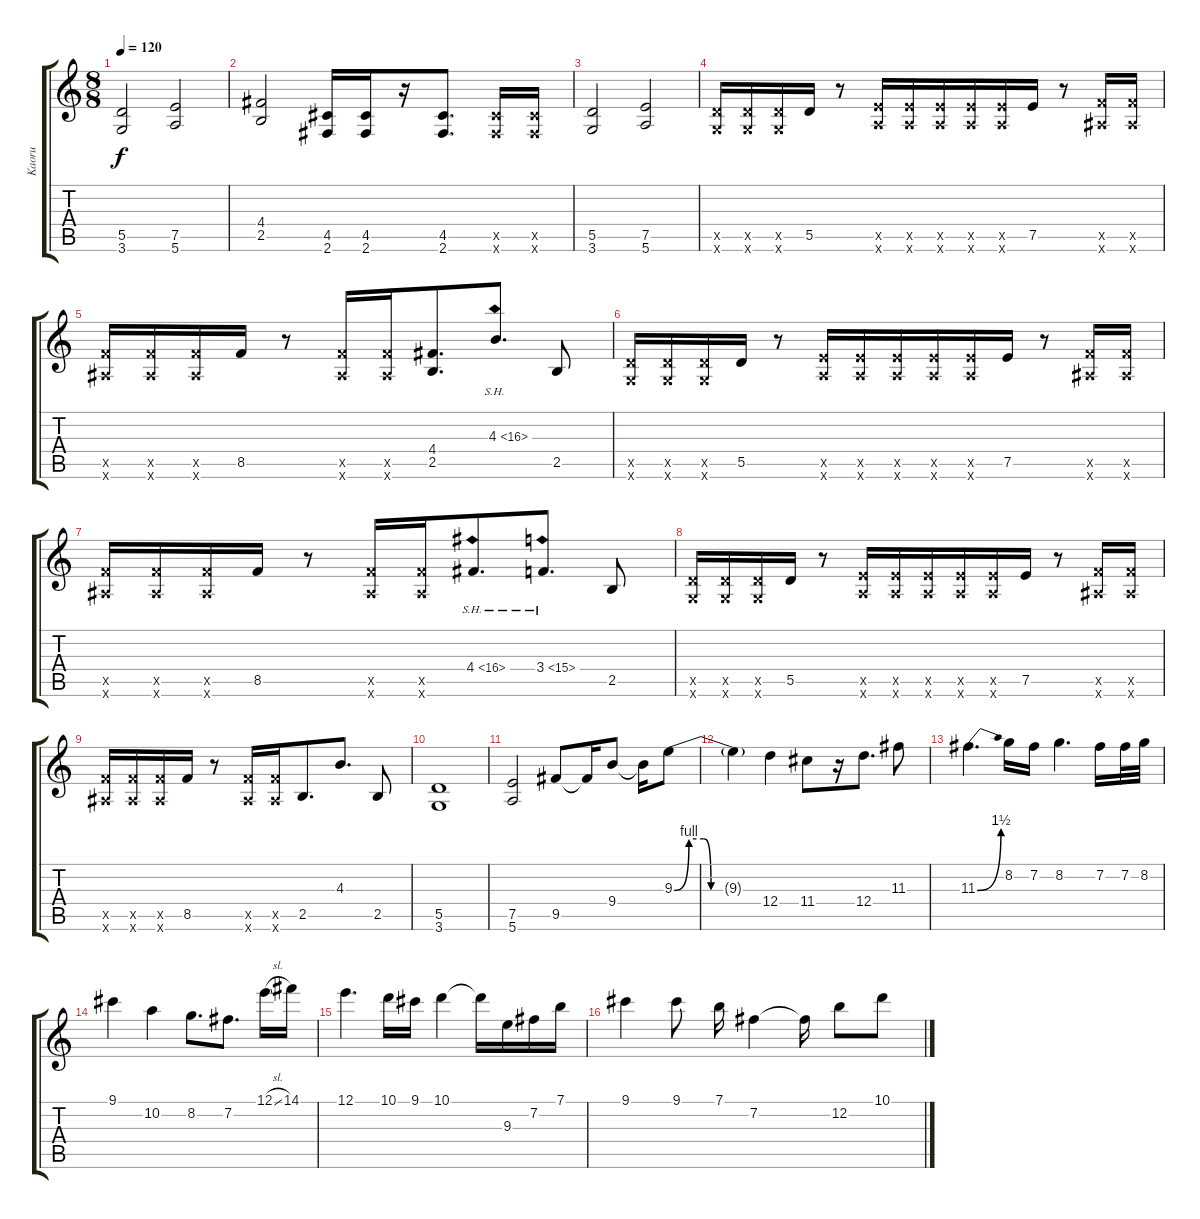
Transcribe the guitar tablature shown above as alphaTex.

\track ("Kaoru" "Kaoru") {instrument overdrivenguitar}
\staff {score tabs}
\tuning (E4 B3 G3 D3 A2 E2) {hide}
\ts (8 8)
\tempo 120
\clef g2
\ks c
(5.5 3.6).2{dy f} (7.5 5.6).2 |
(4.4 2.5).2 (4.5 2.6).16 (4.5 2.6).16 r.16 (4.5 2.6).8{d} (4.5{x} 2.6{x}).16 (4.5{x} 2.6{x}).16 |
(5.5 3.6).2 (7.5 5.6).2 |
(5.5{x} 3.6{x}).16 (5.5{x} 3.6{x}).16 (5.5{x} 3.6{x}).16 5.5.16 r.8 (7.5{x} 5.6{x}).16 (7.5{x} 5.6{x}).16 (7.5{x} 5.6{x}).16 (7.5{x} 5.6{x}).16 (7.5{x} 5.6{x}).16 7.5.16 r.8 (8.5{x} 6.6{x}).16 (8.5{x} 6.6{x}).16 |
(8.5{x} 6.6{x}).16 (8.5{x} 6.6{x}).16 (8.5{x} 6.6{x}).16 8.5.16 r.8 (8.5{x} 6.6{x}).16 (8.5{x} 6.6{x}).16 (4.4 2.5).8{d} 4.3{sh 12}.8{d} 2.5.8 |
(5.5{x} 3.6{x}).16 (5.5{x} 3.6{x}).16 (5.5{x} 3.6{x}).16 5.5.16 r.8 (7.5{x} 5.6{x}).16 (7.5{x} 5.6{x}).16 (7.5{x} 5.6{x}).16 (7.5{x} 5.6{x}).16 (7.5{x} 5.6{x}).16 7.5.16 r.8 (8.5{x} 6.6{x}).16 (8.5{x} 6.6{x}).16 |
(8.5{x} 6.6{x}).16 (8.5{x} 6.6{x}).16 (8.5{x} 6.6{x}).16 8.5.16 r.8 (8.5{x} 6.6{x}).16 (8.5{x} 6.6{x}).16 4.4{sh 12}.8{d} 3.4{sh 12}.8{d} 2.5.8 |
(5.5{x} 3.6{x}).16 (5.5{x} 3.6{x}).16 (5.5{x} 3.6{x}).16 5.5.16 r.8 (7.5{x} 5.6{x}).16 (7.5{x} 5.6{x}).16 (7.5{x} 5.6{x}).16 (7.5{x} 5.6{x}).16 (7.5{x} 5.6{x}).16 7.5.16 r.8 (8.5{x} 6.6{x}).16 (8.5{x} 6.6{x}).16 |
(8.5{x} 6.6{x}).16 (8.5{x} 6.6{x}).16 (8.5{x} 6.6{x}).16 8.5.16 r.8 (8.5{x} 6.6{x}).16 (8.5{x} 6.6{x}).16 2.5.8{d} 4.3.8{d} 2.5.8 |
(5.5 3.6).1 |
(7.5 5.6).2 9.5.8 9.5{t}.16 9.4.8 9.4{t}.16 9.3{be (custom 0 0 10 4 20 4 25 0 30 0 60 0)}.8 |
9.3{t}.4 12.4.4 11.4.8 r.16 12.4.8{d} 11.3.8 |
11.3{be (bend 0 0 60 6)}.4{d} 8.2.16 7.2.16 8.2.4{d} 7.2.16 7.2.32 8.2.32 |
9.1.4 10.2.4 8.2.8{d} 7.2.8{d} 12.1{sl}.16 14.1.16 |
12.1.4{d} 10.1.16 9.1.16 10.1.4 10.1{t}.16 9.3.16 7.2.16 7.1.16 |
9.1.4 9.1.8 7.1.16 7.2.4 7.2{t}.16 12.2.8 10.1.8
